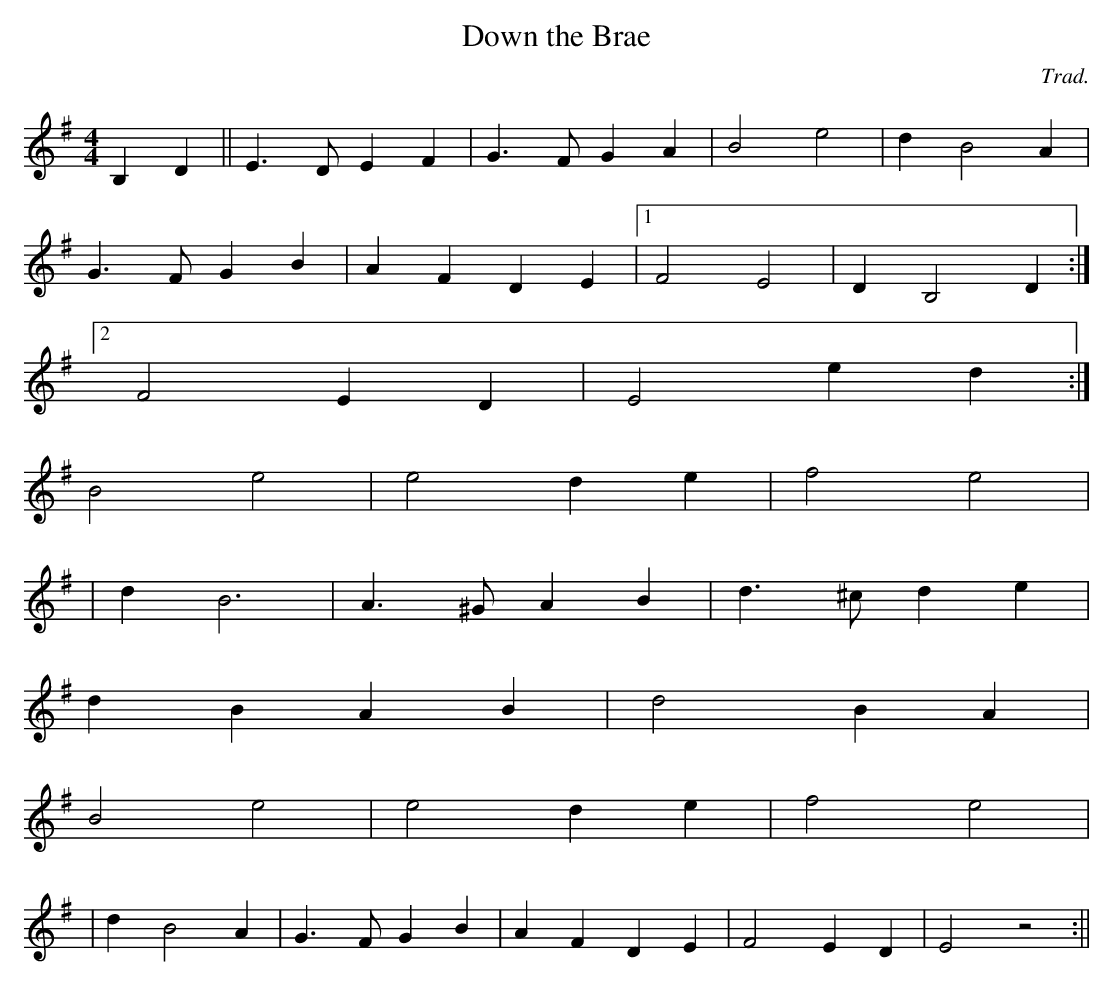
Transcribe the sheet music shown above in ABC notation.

X:1
T:Down the Brae
C:Trad.
M:4/4
K:Em
B,2 D2 || E3 D E2 F2 | G3F G2 A2 | B4 e4 | d2 B4 A2 |
G3 F G2 B2 | A2 F2 D2 E2 |1 F4 E4 | D2 B,4 D2 :|2
 F4 E2 D2 | E4 e2 d2 :|
B4 e4 | e4 d2 e2 | f4 e4 |
|d2 B6 | A3 ^G A2 B2 | d3 ^c d2 e2 |
d2 B2 A2 B2 | d4 B2 A2 |
B4 e4 | e4 d2 e2 | f4 e4 |
|d2 B4 A2| G3 F G2 B2 | A2 F2 D2 E2 | F4 E2 D2 | E4 z4 :||
